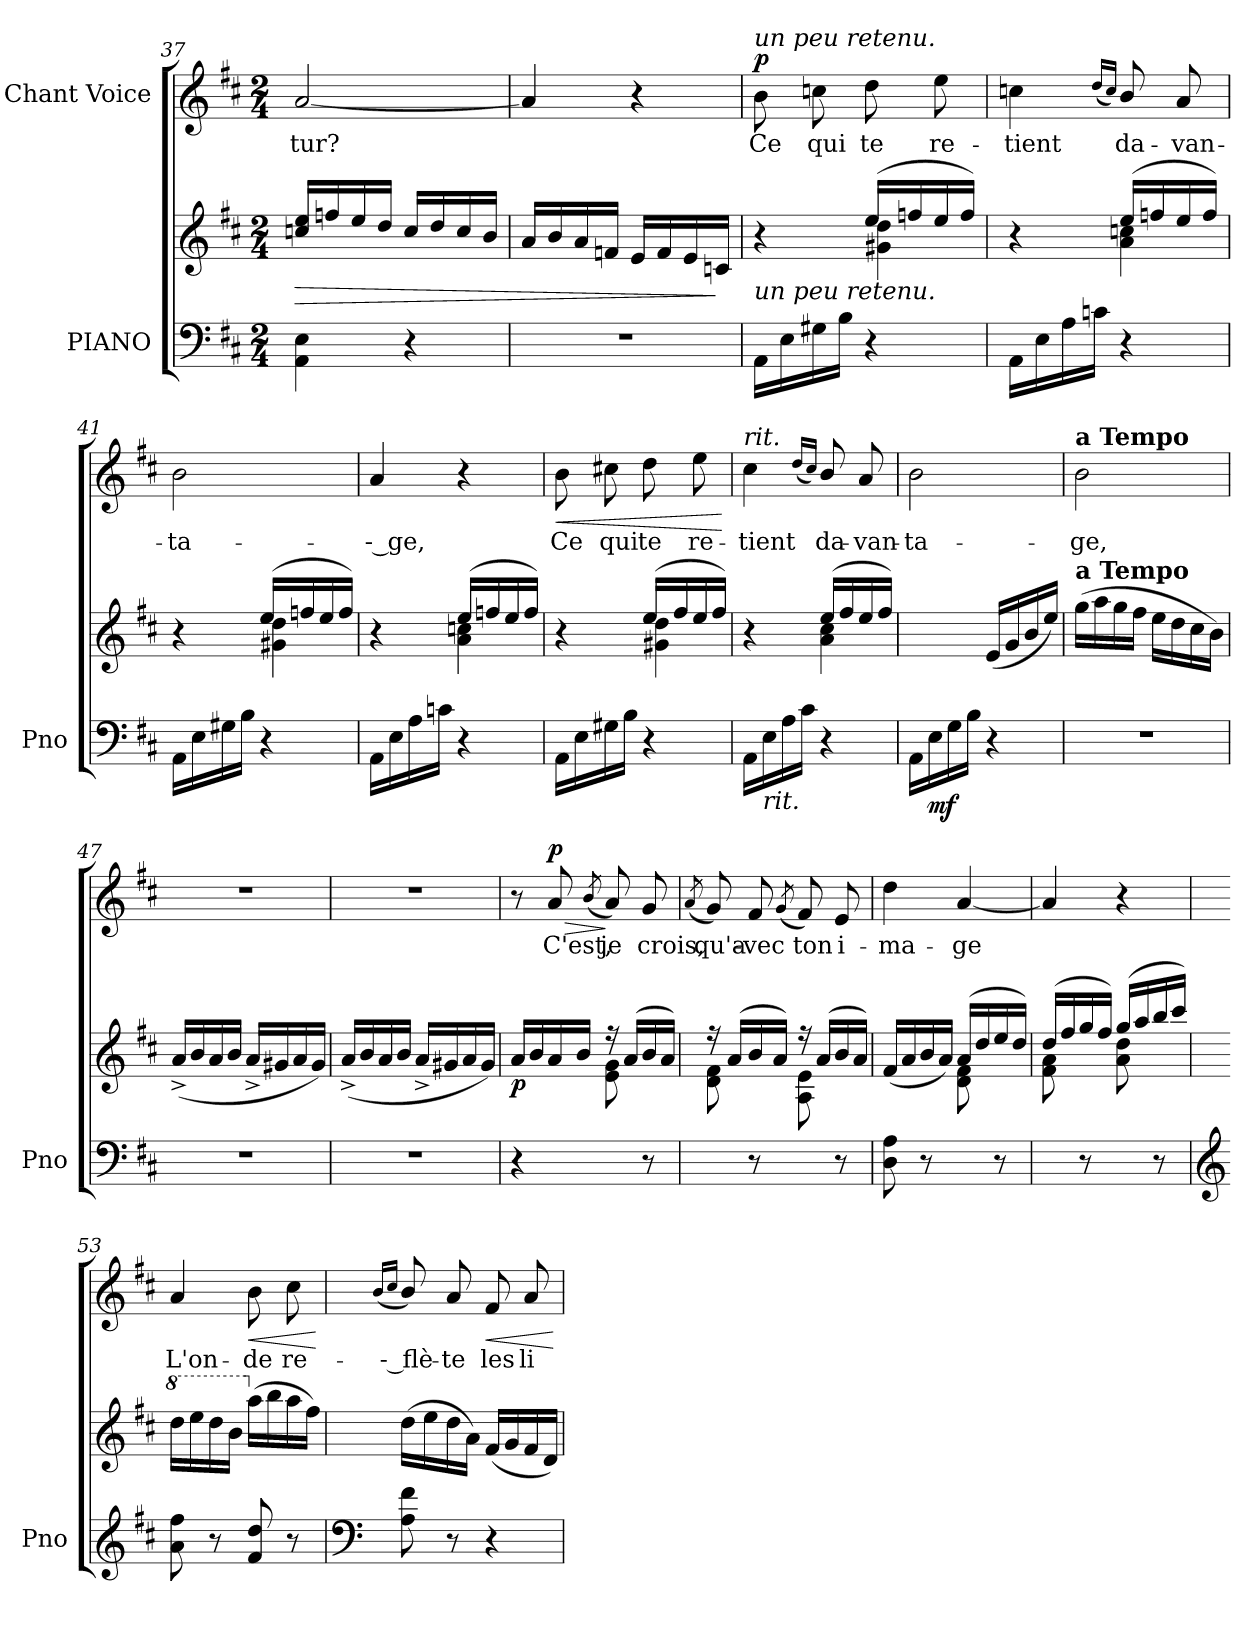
**kern	**kern	**dynam	**kern	**text	**dynam
*part2	*part2	*part2	*part1	*part1	*part1
*staff3	*staff2	*staff2/3	*staff1	*staff1	*staff1
*I"PIANO	*	*	*I"Chant Voice	*	*
*I'Pno	*	*	*	*	*
!!LO:PB:g=z
*clefF4	*clefG2	*	*clefG2	*	*
*k[f#c#]	*k[f#c#]	*	*k[f#c#]	*	*
*M2/4	*M2/4	*	*M2/4	*	*
=37	=37	=37	=37	=37	=37
!	!	!LO:HP:b	!	!LO:LY:b	!
4AA\ 4E\	16ccn/ 16ee/LL	>	[2a/	-tur?	.
.	16ffn/	.	.	.	.
.	16ee/	.	.	.	.
.	16dd/JJ	.	.	.	.
4r	16cc/LL	.	.	.	.
.	16dd/	.	.	.	.
.	16cc/	.	.	.	.
.	16b/JJ	.	.	.	.
!!LO:LB:g=z
=38	=38	=38	=38	=38	=38
2r	16a/LL	.	4a/]	.	.
.	16b/	.	.	.	.
.	16a/	.	.	.	.
.	16fn/JJ	.	.	.	.
.	16e/LL	.	4r	.	.
.	16f/	.	.	.	.
.	16e/	.	.	.	.
.	16cn/JJ	]	.	.	.
=39	=39	=39	=39	=39	=39
*	*^	*	*	*	*
!	!	!	!	!LO:TX:a:i:t=un peu retenu.	!	!
!	!LO:TX:b:i:t=un peu retenu.	!	!	!	!	!
!	!	!	!	!	!LO:LY:b	!LO:DY:a
16AA\LL	4r	4ryy	.	8b\	Ce	p
16E\	.	.	.	.	.	.
!	!	!	!	!	!LO:LY:b	!
16G#X\	.	.	.	8ccn\	qui	.
16B\JJ	.	.	.	.	.	.
!	!	!	!	!	!LO:LY:b	!
4r	(16ee/LL	4g#X\ 4dd\	.	8dd\	te	.
.	16ffn/	.	.	.	.	.
!	!	!	!	!	!LO:LY:b	!
.	16ee/	.	.	8ee\	re-	.
.	16ff/JJ)	.	.	.	.	.
=40	=40	=40	=40	=40	=40	=40
!	!	!	!	!	!LO:LY:b	!
16AA\LL	4r	4ryy	.	4ccn\	-tient	.
16E\	.	.	.	.	.	.
16A\	.	.	.	.	.	.
16cn\JJ	.	.	.	.	.	.
.	.	.	.	(16qdd/LL	.	.
.	.	.	.	16qcc/JJ)	.	.
!	!	!	!	!	!LO:LY:b	!
4r	(16ee/LL	4a\ 4ccn\	.	8b/	da-	.
.	16ffn/	.	.	.	.	.
!	!	!	!	!	!LO:LY:b	!
.	16ee/	.	.	8a/	-van-	.
.	16ff/JJ)	.	.	.	.	.
=41	=41	=41	=41	=41	=41	=41
!	!	!	!	!	!LO:LY:b	!
16AA\LL	4r	4ryy	.	2b\	-ta-	.
16E\	.	.	.	.	.	.
16G#X\	.	.	.	.	.	.
16B\JJ	.	.	.	.	.	.
4r	(16ee/LL	4g#X\ 4dd\	.	.	.	.
.	16ffn/	.	.	.	.	.
.	16ee/	.	.	.	.	.
.	16ff/JJ)	.	.	.	.	.
!!LO:PB:g=z
=42	=42	=42	=42	=42	=42	=42
!	!	!	!	!	!LO:LY:b	!
16AA\LL	4r	4ryy	.	4a/	-- ge,	.
16E\	.	.	.	.	.	.
16A\	.	.	.	.	.	.
16cn\JJ	.	.	.	.	.	.
4r	(16ee/LL	4a\ 4ccn\	.	4r	.	.
.	16ffn/	.	.	.	.	.
.	16ee/	.	.	.	.	.
.	16ff/JJ)	.	.	.	.	.
=43	=43	=43	=43	=43	=43	=43
!	!	!	!	!	!LO:LY:b	!LO:HP:b
16AA\LL	4r	4ryy	.	8b\	Ce	<
16E\	.	.	.	.	.	.
!	!	!	!	!	!LO:LY:b	!
16G#X\	.	.	.	8cc#X\	qui	.
16B\JJ	.	.	.	.	.	.
!	!	!	!	!	!LO:LY:b	!
4r	(16ee/LL	4g#X\ 4dd\	.	8dd\	te	.
.	16ff#/	.	.	.	.	.
!	!	!	!	!	!LO:LY:b	!
.	16ee/	.	.	8ee\	re-	.
.	16ff#/JJ)	.	.	.	.	.
*	*v	*v	*	*	*	*
.	.	.	.	.	[
=44	=44	=44	=44	=44	=44
*	*^	*	*	*	*
!	!	!	!	!LO:TX:a:i:t=rit.	!	!
!	!	!	!	!	!LO:LY:b	!
16AA\LL	4r	4ryy	.	4cc#\	-tient	.
!LO:TX:b:i:t=rit.	!	!	!	!	!	!
16E\	.	.	.	.	.	.
16A\	.	.	.	.	.	.
16c#\JJ	.	.	.	.	.	.
.	.	.	.	(16qdd/LL	.	.
.	.	.	.	16qcc#/JJ)	.	.
!	!	!	!	!	!LO:LY:b	!
4r	(16ee/LL	4a\ 4cc#\	.	8b/	da-	.
.	16ff#/	.	.	.	.	.
!	!	!	!	!	!LO:LY:b	!
.	16ee/	.	.	8a/	-van-	.
.	16ff#/JJ)	.	.	.	.	.
*	*v	*v	*	*	*	*
=45	=45	=45	=45	=45	=45
!	!	!	!	!LO:LY:b	!
16AA\LL	4ryy	.	2b\	-ta-	.
!	!	!LO:DY:b=2	!	!	!
16E\	.	mf	.	.	.
16G\	.	.	.	.	.
16B\JJ	.	.	.	.	.
4r	(16e/LL	.	.	.	.
.	16g/	.	.	.	.
.	16b/	.	.	.	.
.	16ee/JJ)	.	.	.	.
!!LO:LB:g=z
=46	=46	=46	=46	=46	=46
!	!	!	!LO:TX:a:B:t=a Tempo	!	!
!	!LO:TX:a:B:t=a Tempo	!	!	!	!
!	!	!	!	!LO:LY:b	!
2r	(16gg\LL	.	2b\	-ge,	.
.	16aa\	.	.	.	.
.	16gg\	.	.	.	.
.	16ff#\JJ	.	.	.	.
.	16ee\LL	.	.	.	.
.	16dd\	.	.	.	.
.	16cc#\	.	.	.	.
.	16b\JJ)	.	.	.	.
=47	=47	=47	=47	=47	=47
2r	(16a^>/LL	.	2r	.	.
.	16b/	.	.	.	.
.	16a/	.	.	.	.
.	16b/JJ	.	.	.	.
.	16a^>/LL	.	.	.	.
.	16g#X/	.	.	.	.
.	16a/	.	.	.	.
.	16g#/JJ)	.	.	.	.
=48	=48	=48	=48	=48	=48
2r	(16a^>/LL	.	2r	.	.
.	16b/	.	.	.	.
.	16a/	.	.	.	.
.	16b/JJ	.	.	.	.
.	16a^>/LL	.	.	.	.
.	16g#X/	.	.	.	.
.	16a/	.	.	.	.
.	16g#/JJ)	.	.	.	.
=49	=49	=49	=49	=49	=49
*	*^	*	*	*	*
!	!	!	!LO:DY:b	!	!	!
4r	16a/LL	4ryy	p	8r	.	.
.	16b/	.	.	.	.	.
!	!	!	!	!	!LO:LY:b	!LO:HP:b
!	!	!	!	!	!	!LO:DY:n=1:a
.	16a/	.	.	8a/	C'est,	> p
.	16b/JJ	.	.	.	.	.
.	.	.	.	(8qb/	.	.
!	!	!	!	!	!LO:LY:b	!
8ryy	16r	8e\ 8g\	.	8a/)	je	]
.	(16a/LL	.	.	.	.	.
!	!	!	!	!	!LO:LY:b	!
8r	16b/	8ryy	.	8g/	crois,	.
.	16a/JJ)	.	.	.	.	.
!!LO:LB:g=z
=50	=50	=50	=50	=50	=50	=50
.	.	.	.	(8qa/	.	.
!	!	!	!	!	!LO:LY:b	!
8ryy	16r	8d\ 8f#\	.	8g/)	qu'a-	.
.	(16a/LL	.	.	.	.	.
!	!	!	!	!	!LO:LY:b	!
8r	16b/	8ryy	.	8f#/	-vec	.
.	16a/JJ)	.	.	.	.	.
.	.	.	.	(8qg/	.	.
!	!	!	!	!	!LO:LY:b	!
8ryy	16r	8A\ 8e\	.	8f#/)	ton	.
.	(16a/LL	.	.	.	.	.
!	!	!	!	!	!LO:LY:b	!
8r	16b/	8ryy	.	8e/	i-	.
.	16a/JJ)	.	.	.	.	.
=51	=51	=51	=51	=51	=51	=51
!	!	!	!	!	!LO:LY:b	!
8D\ 8A\	(16f#/LL	4ryy	.	4dd\	-ma-	.
.	16a/	.	.	.	.	.
8r	16b/	.	.	.	.	.
.	16a/JJ)	.	.	.	.	.
!	!	!	!	!	!LO:LY:b	!
8ryy	(16a/LL	8d\ 8f#\	.	[4a/	-ge	.
.	16dd/	.	.	.	.	.
8r	16ee/	8ryy	.	.	.	.
.	16dd/JJ)	.	.	.	.	.
=52	=52	=52	=52	=52	=52	=52
8ryy	(16dd/LL	8f#\ 8a\	.	4a/]	.	.
.	16ff#/	.	.	.	.	.
8r	16gg/	8ryy	.	.	.	.
.	16ff#/JJ)	.	.	.	.	.
8ryy	(16gg/LL	8a\ 8dd\	.	4r	.	.
.	16aa/	.	.	.	.	.
8r	16bb/	8ryy	.	.	.	.
.	16ccc#/JJ)	.	.	.	.	.
*	*v	*v	*	*	*	*
=53	=53	=53	=53	=53	=53
*clefG2	*	*	*	*	*
*	*8va	*	*	*	*
!	!	!	!	!LO:LY:b	!
8a\ 8ff#\	16ddd\LL	.	4a/	L'on-	.
.	16eee\	.	.	.	.
8r	16ddd\	.	.	.	.
.	16bb\JJ	.	.	.	.
*	*X8va	*	*	*	*
!	!	!	!	!LO:LY:b	!LO:HP:b
8f#/ 8dd/	(16aa\LL	.	8b\	-de	<
.	16bb\	.	.	.	.
!	!	!	!	!LO:LY:b	!
8r	16aa\	.	8cc#\	re-	.
.	16ff#\JJ)	.	.	.	.
.	.	.	.	.	[
!!LO:LB:g=z
=54	=54	=54	=54	=54	=54
*clefF4	*	*	*	*	*
.	.	.	(16qb/LL	.	.
.	.	.	16qcc#/JJ	.	.
!	!	!	!	!LO:LY:b	!
8A\ 8f#\	(16dd\LL	.	8b/)	-- flè-	.
.	16ee\	.	.	.	.
!	!	!	!	!LO:LY:b	!
8r	16dd\	.	8a/	-te	.
.	16a\JJ)	.	.	.	.
!	!	!	!	!LO:LY:b	!LO:HP:b
4r	(16f#/LL	.	8f#/	les	<
.	16g/	.	.	.	.
!	!	!	!	!LO:LY:b	!
.	16f#/	.	8a/	li-	.
.	16d/JJ)	.	.	.	.
.	.	.	.	.	[
=	=	=	=	=	=
*-	*-	*-	*-	*-	*-
